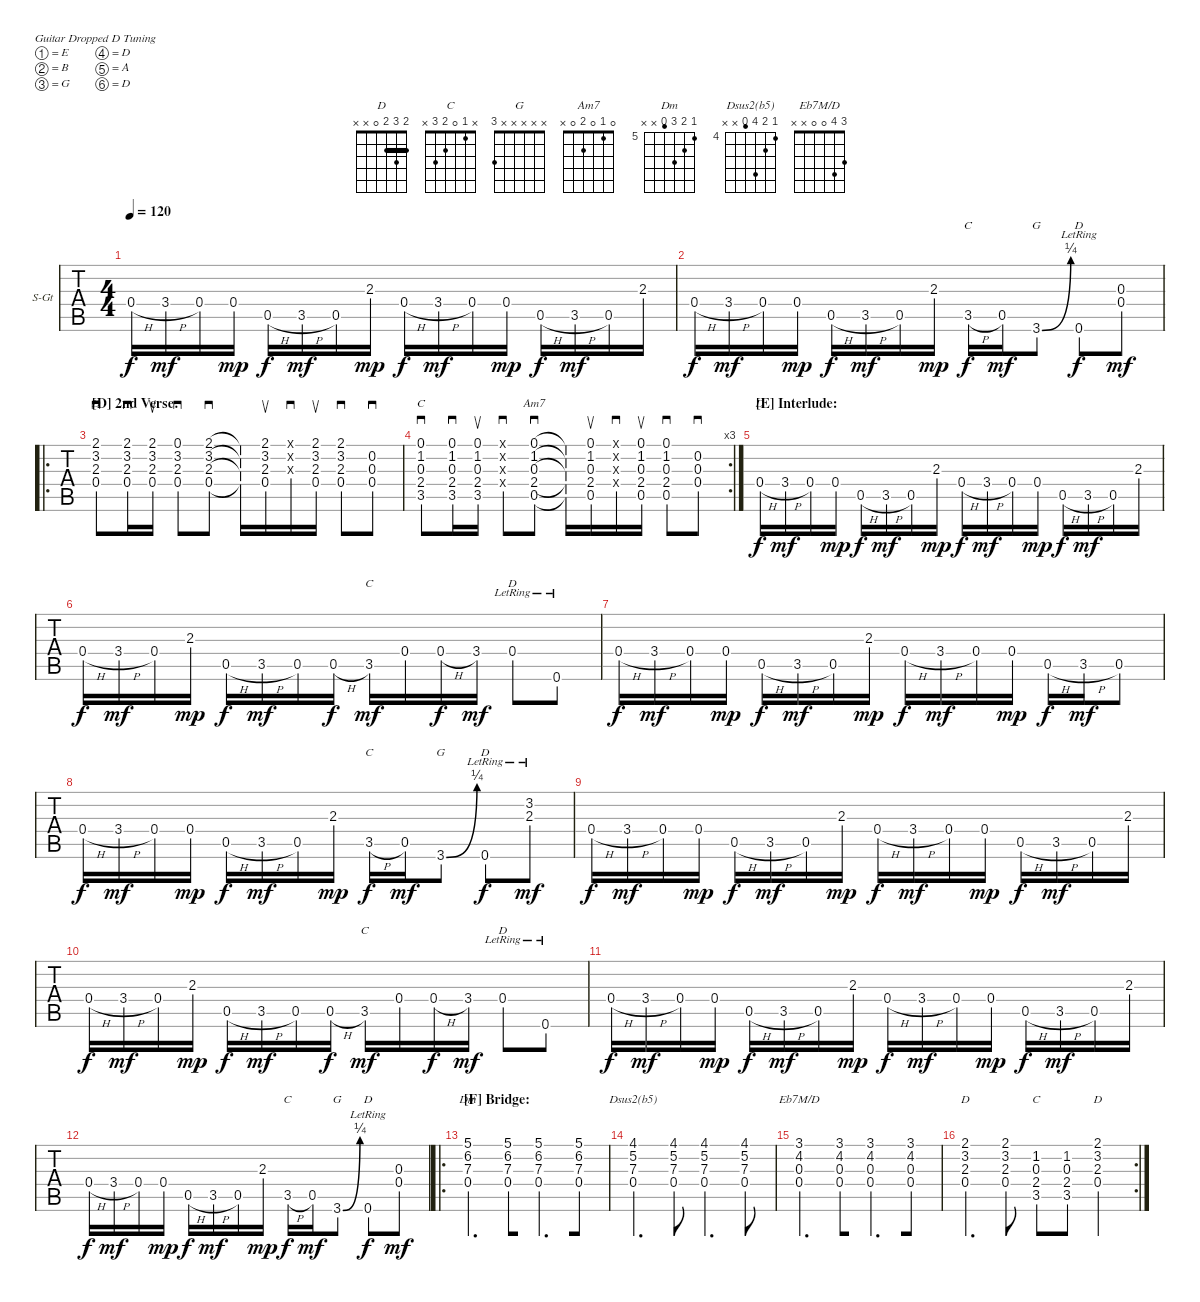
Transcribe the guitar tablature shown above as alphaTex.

\defaultSystemsLayout 4
\bracketExtendMode groupsimilarinstruments
\firstSystemTrackNameOrientation horizontal
\otherSystemsTrackNameOrientation horizontal
\track ("Acoustic Guitar 1" "S-Gt") {solo instrument acousticguitarsteel}
\staff {tabs}
\tuning (E4 B3 G3 D3 A2 D2)
\chord ("D" x x x 0 x x) {showfingering false}
\chord ("C" x x x x 3 x) {showfingering false}
\chord ("G" x x x x x 3) {showfingering false}
\chord ("D" x x x x x 0) {showfingering false}
\chord ("D" x 3 2 0 x x) {showfingering false}
\chord ("C" x 1 0 2 3 x) {showfingering false}
\chord ("Am7" 0 1 0 2 0 x)
\chord ("Dm" 5 6 7 4 x x) {firstfret 5}
\chord ("Dsus2(b5)" 4 5 7 3 x x) {firstfret 4}
\chord ("Eb7M/D" 3 4 0 0 x x)
\chord ("D" 0 3 2 4 x x) {showfingering false}
\chord ("C" x 1 0 2 3 x)
\chord ("D" 2 3 2 0 x x) {barre 2}
\ts (4 4)
\tempo 120
\clef g2
\ks c
0.4{h}.16{dy f} 3.4{h}.16{dy mf} 0.4.16 0.4.16{dy mp} 0.5{h}.16{dy f} 3.5{h}.16{dy mf} 0.5.16 2.3.16{dy mp} 0.4{h}.16{dy f} 3.4{h}.16{dy mf} 0.4.16 0.4.16{dy mp} 0.5{h}.16{dy f} 3.5{h}.16{dy mf} 0.5.16 2.3.16 |
0.4{h}.16{dy f} 3.4{h}.16{dy mf} 0.4.16 0.4.16{dy mp} 0.5{h}.16{dy f} 3.5{h}.16{dy mf} 0.5.16 2.3.16{dy mp} 3.5{h}.16{ch "C" dy f} 0.5.16{dy mf} 3.6{be (bend 0 0 15.6 1)}.8{ch "G"} 0.6{lr}.8{ch "D" dy f} (0.4 0.3).8{dy mf} |
\ro
\section ("D" "2nd Verse:")
(0.4 2.3 3.2 2.1).8{sd ch "D"} (0.4 2.3 3.2 2.1).16{sd} (0.4 2.3 3.2 2.1).16{su} (0.4 2.3 3.2 0.1).8{sd} (0.4 2.3 3.2 2.1).8{sd} (0.4{t} 2.3{t} 3.2{t} 2.1{t}).16 (0.4 2.3 3.2 2.1).16{su} (2.3{x} 3.2{x} 2.1{x}).16{sd} (0.4 2.3 3.2 2.1).16{su} (0.4 2.3 3.2 2.1).8{sd} (0.4 0.3 0.2).8{sd} |
\rc 3
(3.5 2.4 0.3 1.2 0.1).8{sd ch "C"} (3.5 2.4 0.3 1.2 0.1).16{sd} (3.5 2.4 0.3 1.2 0.1).16{su} (2.4{x} 0.3{x} 1.2{x} 0.1{x}).8{sd} (0.5 2.4 0.3 1.2 0.1).8{sd ch "Am7"} (0.5{t} 2.4{t} 0.3{t} 1.2{t} 0.1{t}).16 (0.5 2.4 0.3 1.2 0.1).16{su} (2.4{x} 0.3{x} 1.2{x} 0.1{x}).16{sd} (0.5 2.4 0.3 1.2 0.1).16{su} (0.5 2.4 0.3 1.2 0.1).8{sd} (0.4 0.3 0.2).8{sd} |
\section ("E" "Interlude:")
0.4{h}.16{ch "D" dy f} 3.4{h}.16{dy mf} 0.4.16 0.4.16{dy mp} 0.5{h}.16{dy f} 3.5{h}.16{dy mf} 0.5.16 2.3.16{dy mp} 0.4{h}.16{dy f} 3.4{h}.16{dy mf} 0.4.16 0.4.16{dy mp} 0.5{h}.16{dy f} 3.5{h}.16{dy mf} 0.5.16 2.3.16 |
0.4{h}.16{dy f} 3.4{h}.16{dy mf} 0.4.16 2.3.16{dy mp} 0.5{h}.16{dy f} 3.5{h}.16{dy mf} 0.5.16 0.5{h}.16{dy f} 3.5.16{ch "C" dy mf} 0.4.16 0.4{h}.16{dy f} 3.4.16{dy mf} 0.4{lr}.8{ch "D"} 0.6{lr}.8 |
0.4{h}.16{dy f} 3.4{h}.16{dy mf} 0.4.16 0.4.16{dy mp} 0.5{h}.16{dy f} 3.5{h}.16{dy mf} 0.5.16 2.3.16{dy mp} 0.4{h}.16{dy f} 3.4{h}.16{dy mf} 0.4.16 0.4.16{dy mp} 0.5{h}.16{dy f} 3.5{h}.16{dy mf} 0.5.8 |
0.4{h}.16{dy f} 3.4{h}.16{dy mf} 0.4.16 0.4.16{dy mp} 0.5{h}.16{dy f} 3.5{h}.16{dy mf} 0.5.16 2.3.16{dy mp} 3.5{h}.16{ch "C" dy f} 0.5.16{dy mf} 3.6{be (bend 0 0 15.6 1)}.8{ch "G"} 0.6{lr}.8{ch "D" dy f} (3.2{lr} 2.3{lr}).8{dy mf} |
0.4{h}.16{dy f} 3.4{h}.16{dy mf} 0.4.16 0.4.16{dy mp} 0.5{h}.16{dy f} 3.5{h}.16{dy mf} 0.5.16 2.3.16{dy mp} 0.4{h}.16{dy f} 3.4{h}.16{dy mf} 0.4.16 0.4.16{dy mp} 0.5{h}.16{dy f} 3.5{h}.16{dy mf} 0.5.16 2.3.16 |
0.4{h}.16{dy f} 3.4{h}.16{dy mf} 0.4.16 2.3.16{dy mp} 0.5{h}.16{dy f} 3.5{h}.16{dy mf} 0.5.16 0.5{h}.16{dy f} 3.5.16{ch "C" dy mf} 0.4.16 0.4{h}.16{dy f} 3.4.16{dy mf} 0.4{lr}.8{ch "D"} 0.6{lr}.8 |
0.4{h}.16{dy f} 3.4{h}.16{dy mf} 0.4.16 0.4.16{dy mp} 0.5{h}.16{dy f} 3.5{h}.16{dy mf} 0.5.16 2.3.16{dy mp} 0.4{h}.16{dy f} 3.4{h}.16{dy mf} 0.4.16 0.4.16{dy mp} 0.5{h}.16{dy f} 3.5{h}.16{dy mf} 0.5.16 2.3.16 |
0.4{h}.16{dy f} 3.4{h}.16{dy mf} 0.4.16 0.4.16{dy mp} 0.5{h}.16{dy f} 3.5{h}.16{dy mf} 0.5.16 2.3.16{dy mp} 3.5{h}.16{ch "C" dy f} 0.5.16{dy mf} 3.6{be (bend 0 0 15.6 1)}.8{ch "G"} 0.6{lr}.8{ch "D" dy f} (0.4 0.3).8{dy mf} |
\ro
\section ("F" "Bridge:")
(0.4 7.3 6.2 5.1).4{d ch "Dm"} (0.4 7.3 6.2 5.1).8{beam merge} (0.4 7.3 6.2 5.1).4{d beam merge} (0.4 7.3 6.2 5.1).8{beam merge} |
(5.2 7.3 0.4 4.1).4{d ch "Dsus2(b5)"} (5.2 7.3 0.4 4.1).8 (5.2 7.3 0.4 4.1).4{d} (5.2 7.3 0.4 4.1).8 |
(3.1 4.2 0.3 0.4).4{d ch "Eb7M/D"} (3.1 4.2 0.3 0.4).8{beam merge} (3.1 4.2 0.3 0.4).4{d beam merge} (3.1 4.2 0.3 0.4).8 |
\rc 2
(2.1 3.2 2.3 0.4).4{d ch "D"} (2.1 3.2 2.3 0.4).8 (3.5{st} 2.4 0.3 1.2).8{ch "C" beam merge} (3.5{st} 2.4 0.3 1.2).8{beam merge} (0.4 2.3 3.2 2.1).4{ch "D"}
